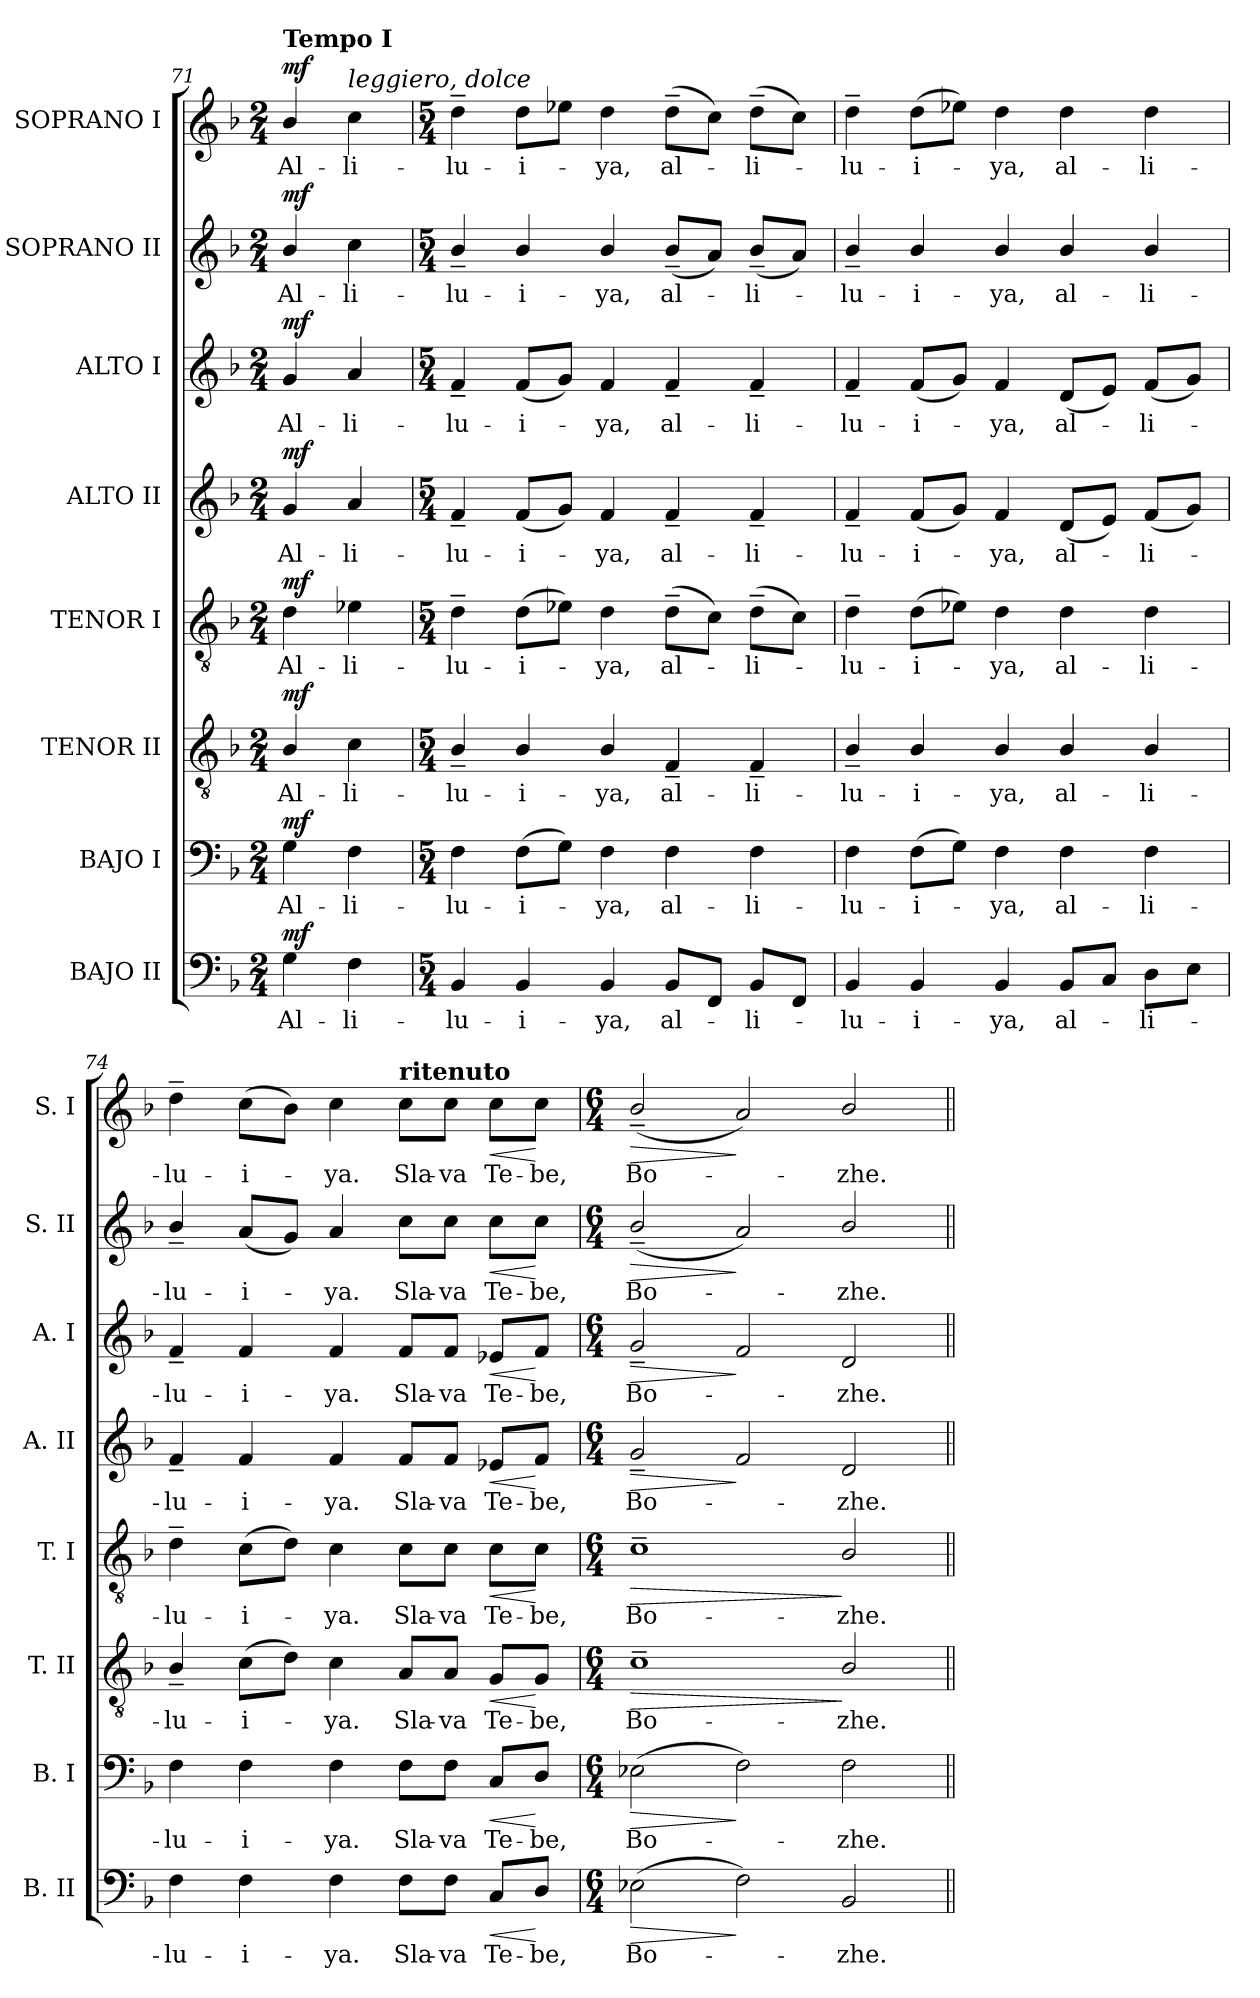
**kern	**text	**dynam	**kern	**text	**dynam	**kern	**text	**dynam	**kern	**text	**dynam	**kern	**text	**dynam	**kern	**text	**dynam	**kern	**text	**dynam	**kern	**text	**dynam
*part8	*part8	*part8	*part7	*part7	*part7	*part6	*part6	*part6	*part5	*part5	*part5	*part4	*part4	*part4	*part3	*part3	*part3	*part2	*part2	*part2	*part1	*part1	*part1
*staff8	*staff8	*staff8	*staff7	*staff7	*staff7	*staff6	*staff6	*staff6	*staff5	*staff5	*staff5	*staff4	*staff4	*staff4	*staff3	*staff3	*staff3	*staff2	*staff2	*staff2	*staff1	*staff1	*staff1
*I"BAJO II	*	*	*I"BAJO I	*	*	*I"TENOR II	*	*	*I"TENOR I	*	*	*I"ALTO II	*	*	*I"ALTO I	*	*	*I"SOPRANO II	*	*	*I"SOPRANO I	*	*
*I'B. II	*	*	*I'B. I	*	*	*I'T. II	*	*	*I'T. I	*	*	*I'A. II	*	*	*I'A. I	*	*	*I'S. II	*	*	*I'S. I	*	*
*clefF4	*	*	*clefF4	*	*	*clefGv2	*	*	*clefGv2	*	*	*clefG2	*	*	*clefG2	*	*	*clefG2	*	*	*clefG2	*	*
*	*	*	*	*	*	*ITrd7c12	*	*	*ITrd7c12	*	*	*	*	*	*	*	*	*	*	*	*	*	*
*k[b-]	*	*	*k[b-]	*	*	*k[b-]	*	*	*k[b-]	*	*	*k[b-]	*	*	*k[b-]	*	*	*k[b-]	*	*	*k[b-]	*	*
*F:	*	*	*F:	*	*	*F:	*	*	*F:	*	*	*F:	*	*	*F:	*	*	*F:	*	*	*F:	*	*
*M2/4	*	*	*M2/4	*	*	*M2/4	*	*	*M2/4	*	*	*M2/4	*	*	*M2/4	*	*	*M2/4	*	*	*M2/4	*	*
=71	=71	=71	=71	=71	=71	=71	=71	=71	=71	=71	=71	=71	=71	=71	=71	=71	=71	=71	=71	=71	=71	=71	=71
!	!	!	!	!	!	!	!	!	!	!	!	!	!	!	!	!	!	!	!	!	!LO:TX:a:B:t=Tempo I	!	!
!	!LO:LY:b	!LO:DY:a	!	!LO:LY:b	!LO:DY:a	!	!LO:LY:b	!LO:DY:a	!	!LO:LY:b	!LO:DY:a	!	!LO:LY:b	!LO:DY:a	!	!LO:LY:b	!LO:DY:a	!	!LO:LY:b	!LO:DY:a	!	!LO:LY:b	!LO:DY:a
4G\	Al-	mf	4G\	Al-	mf	4BB-/	Al-	mf	4D\	Al-	mf	4g/	Al-	mf	4g/	Al-	mf	4b-/	Al-	mf	4b-/	Al-	mf
!	!	!	!	!	!	!	!	!	!	!	!	!	!	!	!	!	!	!	!	!	!LO:TX:a:i:t=leggiero, dolce	!	!
!	!LO:LY:b	!	!	!LO:LY:b	!	!	!LO:LY:b	!	!	!LO:LY:b	!	!	!LO:LY:b	!	!	!LO:LY:b	!	!	!LO:LY:b	!	!	!LO:LY:b	!
4F\	-li-	.	4F\	-li-	.	4C\	-li-	.	4E-X\	-li-	.	4a/	-li-	.	4a/	-li-	.	4cc\	-li-	.	4cc\	-li-	.
=72	=72	=72	=72	=72	=72	=72	=72	=72	=72	=72	=72	=72	=72	=72	=72	=72	=72	=72	=72	=72	=72	=72	=72
*M5/4	*	*	*M5/4	*	*	*M5/4	*	*	*M5/4	*	*	*M5/4	*	*	*M5/4	*	*	*M5/4	*	*	*M5/4	*	*
!	!LO:LY:b	!	!	!LO:LY:b	!	!	!LO:LY:b	!	!	!LO:LY:b	!	!	!LO:LY:b	!	!	!LO:LY:b	!	!	!LO:LY:b	!	!	!LO:LY:b	!
4BB-/	-lu-	.	4F\	-lu-	.	4BB-~>/	-lu-	.	4D~>\	-lu-	.	4f~</	-lu-	.	4f~</	-lu-	.	4b-~>/	-lu-	.	4dd~>\	-lu-	.
!	!LO:LY:b	!	!	!LO:LY:b	!	!	!LO:LY:b	!	!	!LO:LY:b	!	!	!LO:LY:b	!	!	!LO:LY:b	!	!	!LO:LY:b	!	!	!LO:LY:b	!
4BB-/	-i-	.	(>8F\L	-i-	.	4BB-/	-i-	.	(>8D\L	-i-	.	(<8f/L	-i-	.	(<8f/L	-i-	.	4b-/	-i-	.	8dd\L	-i-	.
.	.	.	8G\J)	.	.	.	.	.	8E-X\J)	.	.	8g/J)	.	.	8g/J)	.	.	.	.	.	8ee-X\J	.	.
!	!LO:LY:b	!	!	!LO:LY:b	!	!	!LO:LY:b	!	!	!LO:LY:b	!	!	!LO:LY:b	!	!	!LO:LY:b	!	!	!LO:LY:b	!	!	!LO:LY:b	!
4BB-/	-ya,	.	4F\	-ya,	.	4BB-/	-ya,	.	4D\	-ya,	.	4f/	-ya,	.	4f/	-ya,	.	4b-/	-ya,	.	4dd\	-ya,	.
!	!LO:LY:b	!	!	!LO:LY:b	!	!	!LO:LY:b	!	!	!LO:LY:b	!	!	!LO:LY:b	!	!	!LO:LY:b	!	!	!LO:LY:b	!	!	!LO:LY:b	!
8BB-/L	al-	.	4F\	al-	.	4FF~</	al-	.	(>8D~>\L	al-	.	4f~</	al-	.	4f~</	al-	.	(<8b-~</L	al-	.	(>8dd~>\L	al-	.
8FF/J	.	.	.	.	.	.	.	.	8C\J)	.	.	.	.	.	.	.	.	8a/J)	.	.	8cc\J)	.	.
!	!LO:LY:b	!	!	!LO:LY:b	!	!	!LO:LY:b	!	!	!LO:LY:b	!	!	!LO:LY:b	!	!	!LO:LY:b	!	!	!LO:LY:b	!	!	!LO:LY:b	!
8BB-/L	-li-	.	4F\	-li-	.	4FF~</	-li-	.	(>8D~>\L	-li-	.	4f~</	-li-	.	4f~</	-li-	.	(<8b-~</L	-li-	.	(>8dd~>\L	-li-	.
8FF/J	.	.	.	.	.	.	.	.	8C\J)	.	.	.	.	.	.	.	.	8a/J)	.	.	8cc\J)	.	.
!!LO:LB:g=z
=73	=73	=73	=73	=73	=73	=73	=73	=73	=73	=73	=73	=73	=73	=73	=73	=73	=73	=73	=73	=73	=73	=73	=73
!	!LO:LY:b	!	!	!LO:LY:b	!	!	!LO:LY:b	!	!	!LO:LY:b	!	!	!LO:LY:b	!	!	!LO:LY:b	!	!	!LO:LY:b	!	!	!LO:LY:b	!
4BB-/	-lu-	.	4F\	-lu-	.	4BB-~>/	-lu-	.	4D~>\	-lu-	.	4f~</	-lu-	.	4f~</	-lu-	.	4b-~>/	-lu-	.	4dd~>\	-lu-	.
!	!LO:LY:b	!	!	!LO:LY:b	!	!	!LO:LY:b	!	!	!LO:LY:b	!	!	!LO:LY:b	!	!	!LO:LY:b	!	!	!LO:LY:b	!	!	!LO:LY:b	!
4BB-/	-i-	.	(>8F\L	-i-	.	4BB-/	-i-	.	(>8D\L	-i-	.	(<8f/L	-i-	.	(<8f/L	-i-	.	4b-/	-i-	.	(>8dd\L	-i-	.
.	.	.	8G\J)	.	.	.	.	.	8E-X\J)	.	.	8g/J)	.	.	8g/J)	.	.	.	.	.	8ee-X\J)	.	.
!	!LO:LY:b	!	!	!LO:LY:b	!	!	!LO:LY:b	!	!	!LO:LY:b	!	!	!LO:LY:b	!	!	!LO:LY:b	!	!	!LO:LY:b	!	!	!LO:LY:b	!
4BB-/	-ya,	.	4F\	-ya,	.	4BB-/	-ya,	.	4D\	-ya,	.	4f/	-ya,	.	4f/	-ya,	.	4b-/	-ya,	.	4dd\	-ya,	.
!	!LO:LY:b	!	!	!LO:LY:b	!	!	!LO:LY:b	!	!	!LO:LY:b	!	!	!LO:LY:b	!	!	!LO:LY:b	!	!	!LO:LY:b	!	!	!LO:LY:b	!
8BB-/L	al-	.	4F\	al-	.	4BB-/	al-	.	4D\	al-	.	(<8d/L	al-	.	(<8d/L	al-	.	4b-/	al-	.	4dd\	al-	.
8C/J	.	.	.	.	.	.	.	.	.	.	.	8e/J)	.	.	8e/J)	.	.	.	.	.	.	.	.
!	!LO:LY:b	!	!	!LO:LY:b	!	!	!LO:LY:b	!	!	!LO:LY:b	!	!	!LO:LY:b	!	!	!LO:LY:b	!	!	!LO:LY:b	!	!	!LO:LY:b	!
8D\L	-li-	.	4F\	-li-	.	4BB-/	-li-	.	4D\	-li-	.	(<8f/L	-li-	.	(<8f/L	-li-	.	4b-/	-li-	.	4dd\	-li-	.
8E\J	.	.	.	.	.	.	.	.	.	.	.	8g/J)	.	.	8g/J)	.	.	.	.	.	.	.	.
=74	=74	=74	=74	=74	=74	=74	=74	=74	=74	=74	=74	=74	=74	=74	=74	=74	=74	=74	=74	=74	=74	=74	=74
!	!LO:LY:b	!	!	!LO:LY:b	!	!	!LO:LY:b	!	!	!LO:LY:b	!	!	!LO:LY:b	!	!	!LO:LY:b	!	!	!LO:LY:b	!	!	!LO:LY:b	!
4F\	-lu-	.	4F\	-lu-	.	4BB-~>/	-lu-	.	4D~>\	-lu-	.	4f~</	-lu-	.	4f~</	-lu-	.	4b-~>/	-lu-	.	4dd~>\	-lu-	.
!	!LO:LY:b	!	!	!LO:LY:b	!	!	!LO:LY:b	!	!	!LO:LY:b	!	!	!LO:LY:b	!	!	!LO:LY:b	!	!	!LO:LY:b	!	!	!LO:LY:b	!
4F\	-i-	.	4F\	-i-	.	(>8C\L	-i-	.	(>8C\L	-i-	.	4f/	-i-	.	4f/	-i-	.	(<8a/L	-i-	.	(>8cc\L	-i-	.
.	.	.	.	.	.	8D\J)	.	.	8D\J)	.	.	.	.	.	.	.	.	8g/J)	.	.	8b-\J)	.	.
!	!LO:LY:b	!	!	!LO:LY:b	!	!	!LO:LY:b	!	!	!LO:LY:b	!	!	!LO:LY:b	!	!	!LO:LY:b	!	!	!LO:LY:b	!	!	!LO:LY:b	!
4F\	-ya.	.	4F\	-ya.	.	4C\	-ya.	.	4C\	-ya.	.	4f/	-ya.	.	4f/	-ya.	.	4a/	-ya.	.	4cc\	-ya.	.
!	!	!	!	!	!	!	!	!	!	!	!	!	!	!	!	!	!	!	!	!	!LO:TX:a:B:t=ritenuto	!	!
!	!LO:LY:b	!	!	!LO:LY:b	!	!	!LO:LY:b	!	!	!LO:LY:b	!	!	!LO:LY:b	!	!	!LO:LY:b	!	!	!LO:LY:b	!	!	!LO:LY:b	!
8F\L	Sla-	.	8F\L	Sla-	.	8AA/L	Sla-	.	8C\L	Sla-	.	8f/L	Sla-	.	8f/L	Sla-	.	8cc\L	Sla-	.	8cc\L	Sla-	.
!	!LO:LY:b	!	!	!LO:LY:b	!	!	!LO:LY:b	!	!	!LO:LY:b	!	!	!LO:LY:b	!	!	!LO:LY:b	!	!	!LO:LY:b	!	!	!LO:LY:b	!
8F\J	-va	.	8F\J	-va	.	8AA/J	-va	.	8C\J	-va	.	8f/J	-va	.	8f/J	-va	.	8cc\J	-va	.	8cc\J	-va	.
!	!LO:LY:b	!LO:HP:b	!	!LO:LY:b	!LO:HP:b	!	!LO:LY:b	!LO:HP:b	!	!LO:LY:b	!LO:HP:b	!	!LO:LY:b	!LO:HP:b	!	!LO:LY:b	!LO:HP:b	!	!LO:LY:b	!LO:HP:b	!	!LO:LY:b	!LO:HP:b
8C/L	Te-	<	8C/L	Te-	<	8GG/L	Te-	<	8C\L	Te-	<	8e-X/L	Te-	<	8e-X/L	Te-	<	8cc\L	Te-	<	8cc\L	Te-	<
!	!LO:LY:b	!	!	!LO:LY:b	!	!	!LO:LY:b	!	!	!LO:LY:b	!	!	!LO:LY:b	!	!	!LO:LY:b	!	!	!LO:LY:b	!	!	!LO:LY:b	!
8D/J	-be,	[	8D/J	-be,	[	8GG/J	-be,	[	8C\J	-be,	[	8f/J	-be,	[	8f/J	-be,	[	8cc\J	-be,	[	8cc\J	-be,	[
=75	=75	=75	=75	=75	=75	=75	=75	=75	=75	=75	=75	=75	=75	=75	=75	=75	=75	=75	=75	=75	=75	=75	=75
*M6/4	*	*	*M6/4	*	*	*M6/4	*	*	*M6/4	*	*	*M6/4	*	*	*M6/4	*	*	*M6/4	*	*	*M6/4	*	*
!	!LO:LY:b	!LO:HP:b	!	!LO:LY:b	!LO:HP:b	!	!LO:LY:b	!LO:HP:b	!	!LO:LY:b	!LO:HP:b	!	!LO:LY:b	!LO:HP:b	!	!LO:LY:b	!LO:HP:b	!	!LO:LY:b	!LO:HP:b	!	!LO:LY:b	!LO:HP:b
(>2E-X\	Bo-	>	(>2E-X\	Bo-	>	1C~>	Bo-	>	1C~>	Bo-	>	2g~</	Bo-	>	2g~</	Bo-	>	(<2b-~>/	Bo-	>	(<2b-~>/	Bo-	>
2F\)	.	]	2F\)	.	]	.	.	.	.	.	.	2f/	.	]	2f/	.	]	2a/)	.	]	2a/)	.	]
!	!LO:LY:b	!	!	!LO:LY:b	!	!	!LO:LY:b	!	!	!LO:LY:b	!	!	!LO:LY:b	!	!	!LO:LY:b	!	!	!LO:LY:b	!	!	!LO:LY:b	!
2BB-/	-zhe.	.	2F\	-zhe.	.	2BB-/	-zhe.	]	2BB-/	-zhe.	]	2d/	-zhe.	.	2d/	-zhe.	.	2b-/	-zhe.	.	2b-/	-zhe.	.
=||	=||	=||	=||	=||	=||	=||	=||	=||	=||	=||	=||	=||	=||	=||	=||	=||	=||	=||	=||	=||	=||	=||	=||
*-	*-	*-	*-	*-	*-	*-	*-	*-	*-	*-	*-	*-	*-	*-	*-	*-	*-	*-	*-	*-	*-	*-	*-
